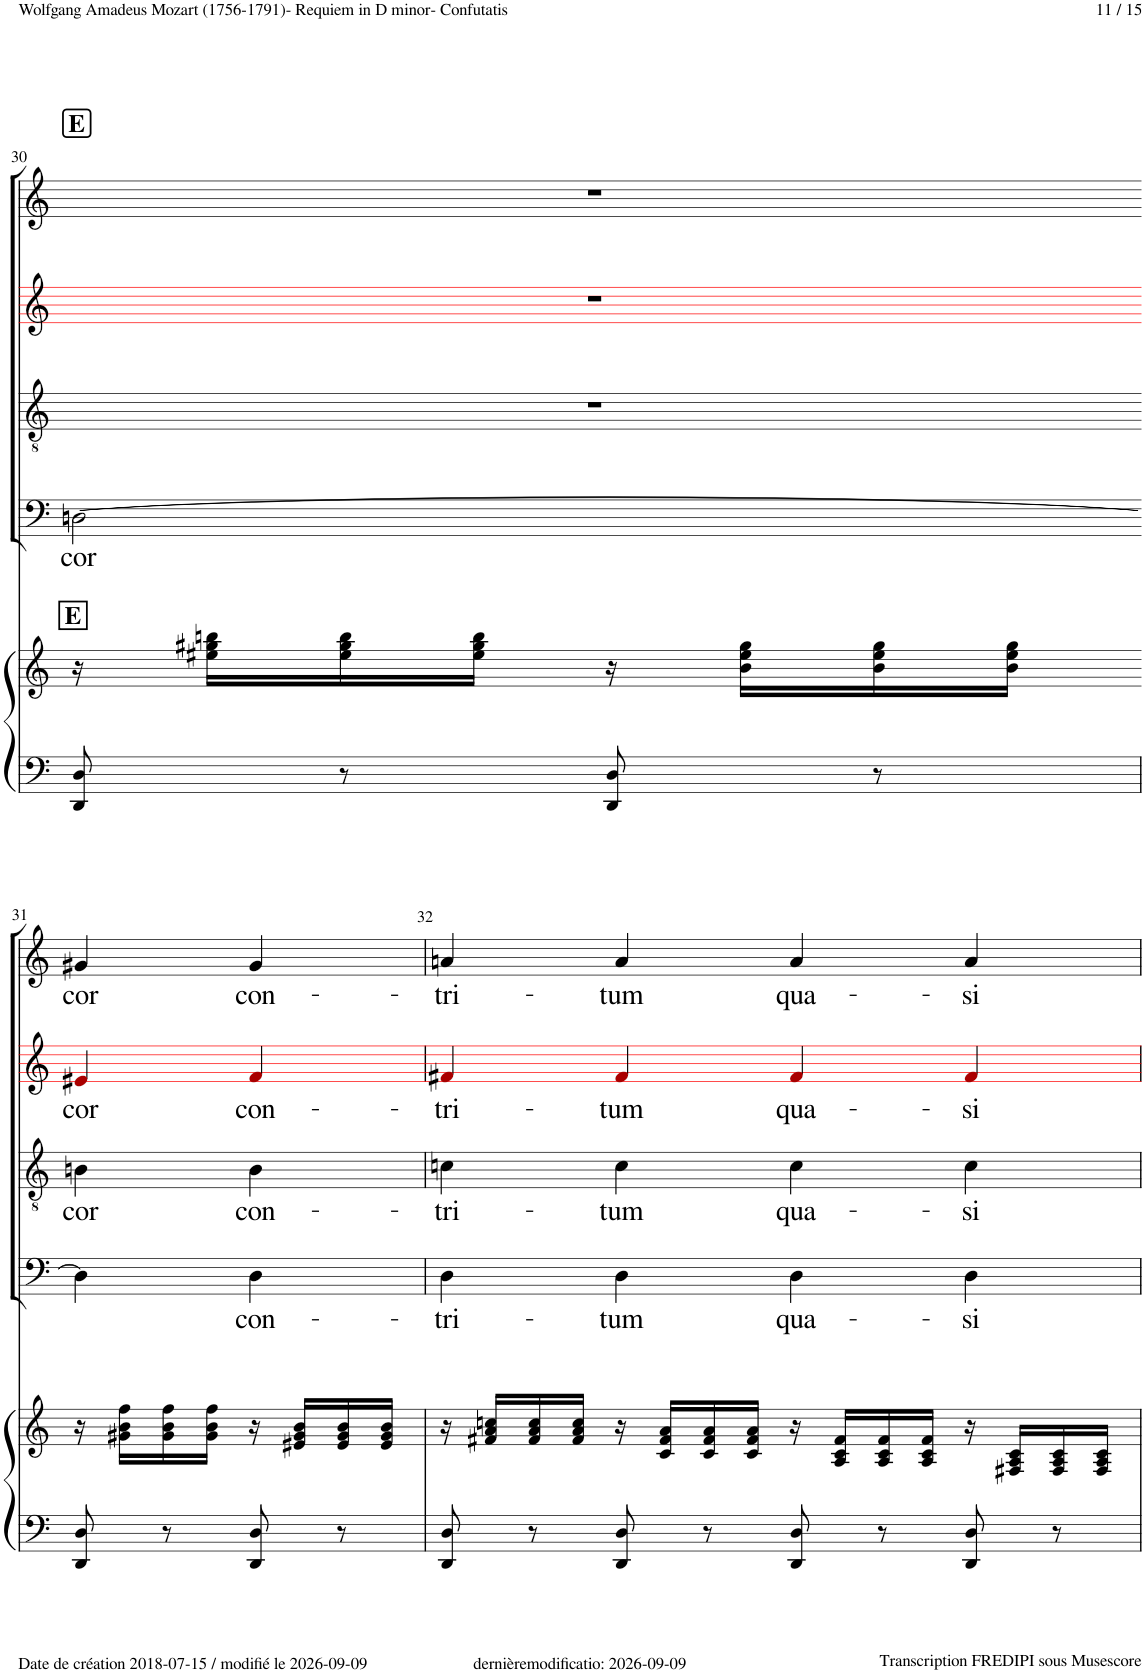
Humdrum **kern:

**kern	**kern	**kern	**text	**kern	**text	**kern	**text	**kern	**text
*part5	*part5	*part4	*part4	*part3	*part3	*part2	*part2	*part1	*part1
*staff6	*staff5	*staff4	*staff4	*staff3	*staff3	*staff2	*staff2	*staff1	*staff1
*I"Piano	*	*I"Bass	*	*I"Tenor	*	*I"Alto	*	*I"Soprano	*
*I'Pno	*	*	*	*	*	*	*	*	*
!!LO:PB:g=z
*clefF4	*clefG2	*clefF4	*	*clefGv2	*	*clefG2	*	*clefG2	*
*	*	*	*	*	*	*ITrd1c2	*	*	*
*k[]	*k[]	*k[]	*	*k[]	*	*k[]	*	*k[]	*
*M4/4	*M4/4	*M4/4	*	*M4/4	*	*M4/4	*	*M4/4	*
*met(c)	*met(c)	*met(c)	*	*met(c)	*	*met(c)	*	*met(c)	*
!!LO:REH:place=s1:a:B:cj:fs=14:t=E
=30	=30	=30	=30	=30	=30	=30	=30	=30	=30
!	!LO:TX:a:B:t=E	!	!	!	!	!	!	!	!
!	!	!	!LO:LY:b	!	!	!	!	!	!
8DD/ 8D/	16r	[2Dn!\	cor	1r	.	1r	.	1r	.
.	16ee#X\ 16gg#X\ 16bbn\LL	.	.	.	.	.	.	.	.
8r	16ee#\ 16gg#\ 16bb\	.	.	.	.	.	.	.	.
.	16ee#\ 16gg#\ 16bb\JJ	.	.	.	.	.	.	.	.
8DD/ 8D/	16r	.	.	.	.	.	.	.	.
.	16b\ 16ee#\ 16gg#\LL	.	.	.	.	.	.	.	.
8r	16b\ 16ee#\ 16gg#\	.	.	.	.	.	.	.	.
.	16b\ 16ee#\ 16gg#\JJ	.	.	.	.	.	.	.	.
2ryy	2ryy	2ryy	.	.	.	.	.	.	.
!!LO:LB:g=z
=31-	=31-	=31-	=31-	=31-	=31-	=31-	=31-	=31-	=31-
!	!	!	!	!	!LO:LY:b	!	!LO:LY:b	!	!LO:LY:b
8DD/ 8D/	16r	4D!\]	.	4Bn!\	cor	4e#X!i/	cor	4g#X!/	cor
.	16g#X\ 16b\ 16ff\LL	.	.	.	.	.	.	.	.
8r	16g#\ 16b\ 16ff\	.	.	.	.	.	.	.	.
.	16g#\ 16b\ 16ff\JJ	.	.	.	.	.	.	.	.
!	!	!	!LO:LY:b	!	!LO:LY:b	!	!LO:LY:b	!	!LO:LY:b
8DD/ 8D/	16r	4D!\	con-	4B!\	con-	4f!i/	con-	4g#!/	con-
.	16e#X/ 16g#/ 16b/LL	.	.	.	.	.	.	.	.
8r	16e#/ 16g#/ 16b/	.	.	.	.	.	.	.	.
.	16e#/ 16g#/ 16b/JJ	.	.	.	.	.	.	.	.
=32	=32	=32	=32	=32	=32	=32	=32	=32	=32
!	!	!	!LO:LY:b	!	!LO:LY:b	!	!LO:LY:b	!	!LO:LY:b
8DD/ 8D/	16r	4D!\	-tri-	4cn!\	-tri-	4f#X!i/	-tri-	4an!/	-tri-
.	16f#X/ 16a/ 16ccn/LL	.	.	.	.	.	.	.	.
8r	16f#/ 16a/ 16cc/	.	.	.	.	.	.	.	.
.	16f#/ 16a/ 16cc/JJ	.	.	.	.	.	.	.	.
!	!	!	!LO:LY:b	!	!LO:LY:b	!	!LO:LY:b	!	!LO:LY:b
8DD/ 8D/	16r	4D!\	-tum	4c!\	-tum	4f#!i/	-tum	4a!/	-tum
.	16c/ 16f#/ 16a/LL	.	.	.	.	.	.	.	.
8r	16c/ 16f#/ 16a/	.	.	.	.	.	.	.	.
.	16c/ 16f#/ 16a/JJ	.	.	.	.	.	.	.	.
!	!	!	!LO:LY:b	!	!LO:LY:b	!	!LO:LY:b	!	!LO:LY:b
8DD/ 8D/	16r	4D!\	qua-	4c!\	qua-	4f#!i/	qua-	4a!/	qua-
.	16A/ 16c/ 16f#/LL	.	.	.	.	.	.	.	.
8r	16A/ 16c/ 16f#/	.	.	.	.	.	.	.	.
.	16A/ 16c/ 16f#/JJ	.	.	.	.	.	.	.	.
!	!	!	!LO:LY:b	!	!LO:LY:b	!	!LO:LY:b	!	!LO:LY:b
8DD/ 8D/	16r	4D!\	-si	4c!\	-si	4f#!i/	-si	4a!/	-si
.	16F#X/ 16A/ 16c/LL	.	.	.	.	.	.	.	.
8r	16F#/ 16A/ 16c/	.	.	.	.	.	.	.	.
.	16F#/ 16A/ 16c/JJ	.	.	.	.	.	.	.	.
=	=	=	=	=	=	=	=	=	=
*-	*-	*-	*-	*-	*-	*-	*-	*-	*-
